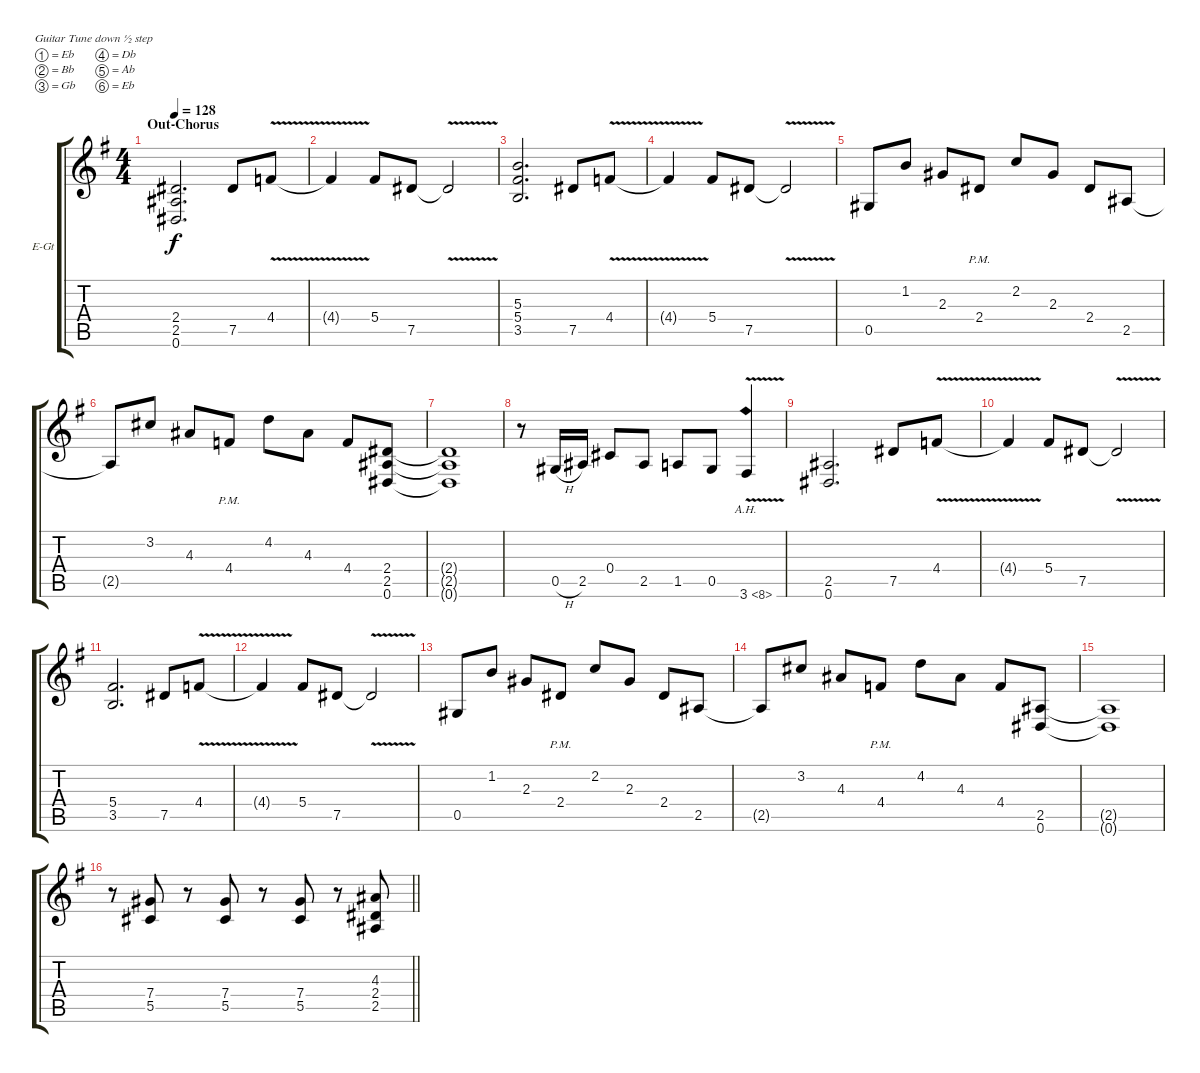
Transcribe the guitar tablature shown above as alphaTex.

\bracketExtendMode groupsimilarinstruments
\firstSystemTrackNameOrientation horizontal
\otherSystemsTrackNameOrientation horizontal
\track ("Гитара 2" "E-Gt") {instrument distortionguitar}
\staff {score tabs}
\tuning (Eb4 Bb3 Gb3 Db3 Ab2 Eb2)
\ts (4 4)
\section ("" "Out-Chorus")
\tempo 128
\clef g2
\ks eminor
(2.5 0.6 2.4).2{d dy f} 7.5.8 4.4{v}.8 |
4.4{v t}.4 5.4.8 7.5.8 7.5{v t}.2 |
(5.4 3.5 5.3).2{d} 7.5.8 4.4{v}.8 |
4.4{v t}.4 5.4.8 7.5.8 7.5{v t}.2 |
0.5.8 1.2.8 2.3.8 2.4{pm}.8 2.2.8 2.3.8 2.4.8 2.5.8 |
2.5{t}.8 3.2.8 4.3.8 4.4{pm}.8 4.2.8 4.3.8 4.4.8 (2.5 0.6 2.4).8 |
(2.5{t} 0.6{t} 2.4{t}).1 |
r.8 0.5{h}.16 2.5.16 0.4.8 2.5.8 1.5.8 0.5.8 3.6{ah 5 v}.4 |
(2.5 0.6).2{d} 7.5.8 4.4{v}.8 |
4.4{v t}.4 5.4.8 7.5.8 7.5{v t}.2 |
(5.4 3.5).2{d} 7.5.8 4.4{v}.8 |
4.4{v t}.4 5.4.8 7.5.8 7.5{v t}.2 |
0.5.8 1.2.8 2.3.8 2.4{pm}.8 2.2.8 2.3.8 2.4.8 2.5.8 |
2.5{t}.8 3.2.8 4.3.8 4.4{pm}.8 4.2.8 4.3.8 4.4.8 (2.5 0.6).8 |
(2.5{t} 0.6{t}).1 |
\barLineRight lightlight
r.8 (7.4 5.5).8 r.8 (7.4 5.5).8 r.8 (7.4 5.5).8 r.8 (4.3 2.4 2.5).8
